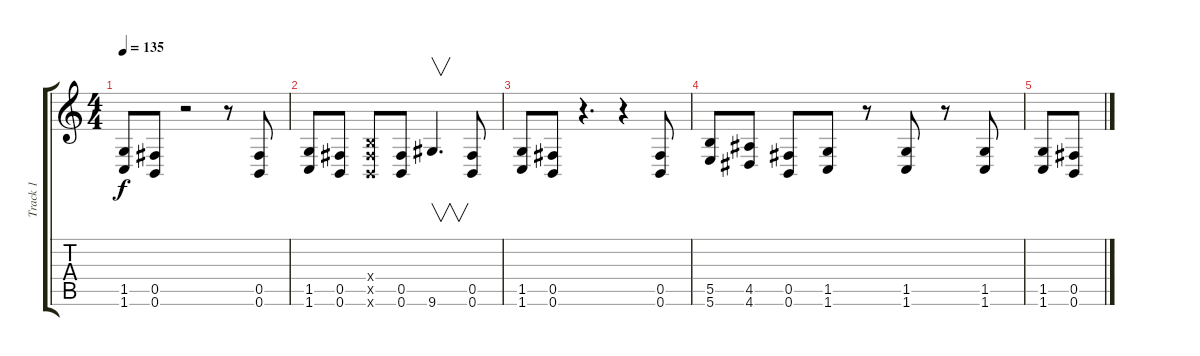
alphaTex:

\track ("Track 1" "Track 1") {instrument overdrivenguitar}
\staff {score tabs}
\tuning (Db4 Ab3 E3 B2 Gb2 B1) {hide}
\ts (4 4)
\tempo 135
\clef g2
\ks c
(1.5 1.6).8{dy f} (0.5 0.6).8 r.2 r.8 (0.5 0.6).8 |
(1.5 1.6).8 (0.5 0.6).8 (0.4{x} 0.5{x} 0.6{x}).8 (0.5 0.6).8 9.6.4{v d} (0.5 0.6).8 |
(1.5 1.6).8 (0.5 0.6).8 r.4{d} r.4 (0.5 0.6).8 |
(5.5 5.6).8 (4.5 4.6).8 (0.5 0.6).8 (1.5 1.6).8 r.8 (1.5 1.6).8 r.8 (1.5 1.6).8 |
(1.5 1.6).8 (0.5 0.6).8
